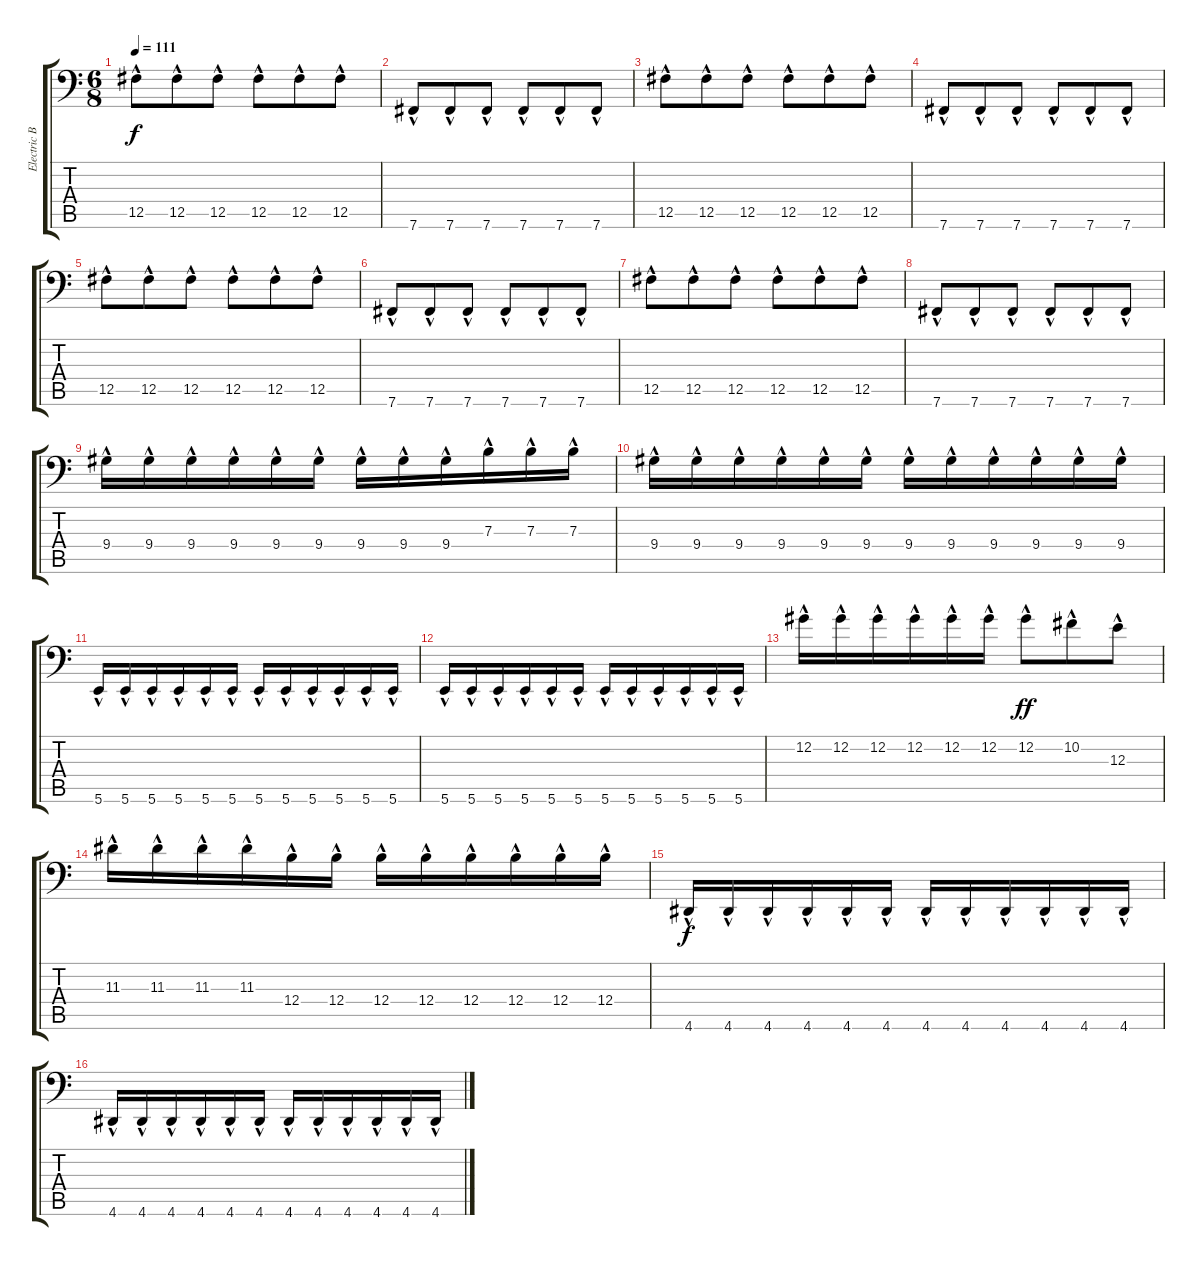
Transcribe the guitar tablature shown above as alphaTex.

\track ("Electric Bass" "Electric B") {instrument electricbassfinger}
\staff {score tabs}
\tuning (Db3 Ab2 E2 B1 Gb1 B0) {hide}
\ts (6 8)
\tempo 111
\clef f4
\ks c
12.5{hac}.8{dy f} 12.5{hac}.8 12.5{hac}.8 12.5{hac}.8 12.5{hac}.8 12.5{hac}.8 |
7.6{hac}.8 7.6{hac}.8 7.6{hac}.8 7.6{hac}.8 7.6{hac}.8 7.6{hac}.8 |
12.5{hac}.8 12.5{hac}.8 12.5{hac}.8 12.5{hac}.8 12.5{hac}.8 12.5{hac}.8 |
7.6{hac}.8 7.6{hac}.8 7.6{hac}.8 7.6{hac}.8 7.6{hac}.8 7.6{hac}.8 |
12.5{hac}.8 12.5{hac}.8 12.5{hac}.8 12.5{hac}.8 12.5{hac}.8 12.5{hac}.8 |
7.6{hac}.8 7.6{hac}.8 7.6{hac}.8 7.6{hac}.8 7.6{hac}.8 7.6{hac}.8 |
12.5{hac}.8 12.5{hac}.8 12.5{hac}.8 12.5{hac}.8 12.5{hac}.8 12.5{hac}.8 |
7.6{hac}.8 7.6{hac}.8 7.6{hac}.8 7.6{hac}.8 7.6{hac}.8 7.6{hac}.8 |
9.4{hac}.16 9.4{hac}.16 9.4{hac}.16 9.4{hac}.16 9.4{hac}.16 9.4{hac}.16 9.4{hac}.16 9.4{hac}.16 9.4{hac}.16 7.3{hac}.16 7.3{hac}.16 7.3{hac}.16 |
9.4{hac}.16 9.4{hac}.16 9.4{hac}.16 9.4{hac}.16 9.4{hac}.16 9.4{hac}.16 9.4{hac}.16 9.4{hac}.16 9.4{hac}.16 9.4{hac}.16 9.4{hac}.16 9.4{hac}.16 |
5.6{hac}.16 5.6{hac}.16 5.6{hac}.16 5.6{hac}.16 5.6{hac}.16 5.6{hac}.16 5.6{hac}.16 5.6{hac}.16 5.6{hac}.16 5.6{hac}.16 5.6{hac}.16 5.6{hac}.16 |
5.6{hac}.16 5.6{hac}.16 5.6{hac}.16 5.6{hac}.16 5.6{hac}.16 5.6{hac}.16 5.6{hac}.16 5.6{hac}.16 5.6{hac}.16 5.6{hac}.16 5.6{hac}.16 5.6{hac}.16 |
12.2{hac}.16 12.2{hac}.16 12.2{hac}.16 12.2{hac}.16 12.2{hac}.16 12.2{hac}.16 12.2{hac}.8{dy ff} 10.2{hac}.8 12.3{hac}.8 |
11.3{hac}.16 11.3{hac}.16 11.3{hac}.16 11.3{hac}.16 12.4{hac}.16 12.4{hac}.16 12.4{hac}.16 12.4{hac}.16 12.4{hac}.16 12.4{hac}.16 12.4{hac}.16 12.4{hac}.16 |
4.6{hac}.16{dy f} 4.6{hac}.16 4.6{hac}.16 4.6{hac}.16 4.6{hac}.16 4.6{hac}.16 4.6{hac}.16 4.6{hac}.16 4.6{hac}.16 4.6{hac}.16 4.6{hac}.16 4.6{hac}.16 |
4.6{hac}.16 4.6{hac}.16 4.6{hac}.16 4.6{hac}.16 4.6{hac}.16 4.6{hac}.16 4.6{hac}.16 4.6{hac}.16 4.6{hac}.16 4.6{hac}.16 4.6{hac}.16 4.6{hac}.16
